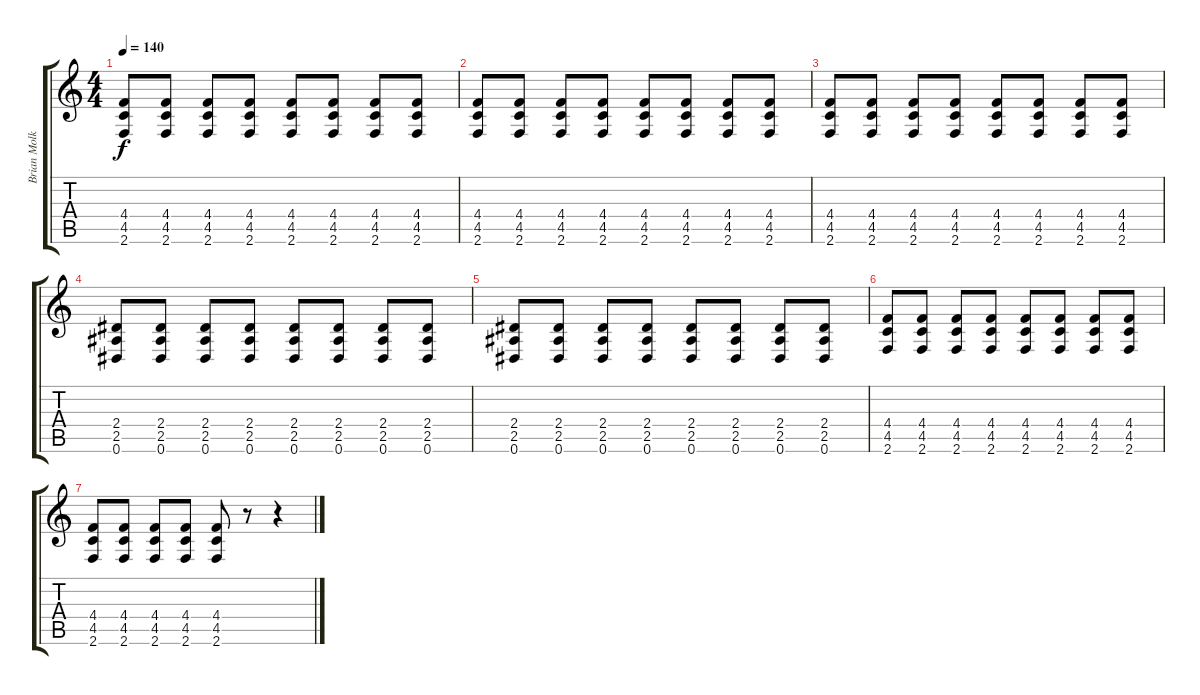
\track ("Brian Molko - Guitar Two" "Brian Molk") {instrument overdrivenguitar}
\staff {score tabs}
\tuning (Eb4 Bb3 Gb3 Db3 Ab2 Eb2) {hide}
\ts (4 4)
\tempo 140
\clef g2
\ks c
(4.4 4.5 2.6).8{dy f} (4.4 4.5 2.6).8 (4.4 4.5 2.6).8 (4.4 4.5 2.6).8 (4.4 4.5 2.6).8 (4.4 4.5 2.6).8 (4.4 4.5 2.6).8 (4.4 4.5 2.6).8 |
(4.4 4.5 2.6).8 (4.4 4.5 2.6).8 (4.4 4.5 2.6).8 (4.4 4.5 2.6).8 (4.4 4.5 2.6).8 (4.4 4.5 2.6).8 (4.4 4.5 2.6).8 (4.4 4.5 2.6).8 |
(4.4 4.5 2.6).8 (4.4 4.5 2.6).8 (4.4 4.5 2.6).8 (4.4 4.5 2.6).8 (4.4 4.5 2.6).8 (4.4 4.5 2.6).8 (4.4 4.5 2.6).8 (4.4 4.5 2.6).8 |
(2.4 2.5 0.6).8 (2.4 2.5 0.6).8 (2.4 2.5 0.6).8 (2.4 2.5 0.6).8 (2.4 2.5 0.6).8 (2.4 2.5 0.6).8 (2.4 2.5 0.6).8 (2.4 2.5 0.6).8 |
(2.4 2.5 0.6).8 (2.4 2.5 0.6).8 (2.4 2.5 0.6).8 (2.4 2.5 0.6).8 (2.4 2.5 0.6).8 (2.4 2.5 0.6).8 (2.4 2.5 0.6).8 (2.4 2.5 0.6).8 |
(4.4 4.5 2.6).8 (4.4 4.5 2.6).8 (4.4 4.5 2.6).8 (4.4 4.5 2.6).8 (4.4 4.5 2.6).8 (4.4 4.5 2.6).8 (4.4 4.5 2.6).8 (4.4 4.5 2.6).8 |
(4.4 4.5 2.6).8 (4.4 4.5 2.6).8 (4.4 4.5 2.6).8 (4.4 4.5 2.6).8 (4.4 4.5 2.6).8 r.8 r.4
